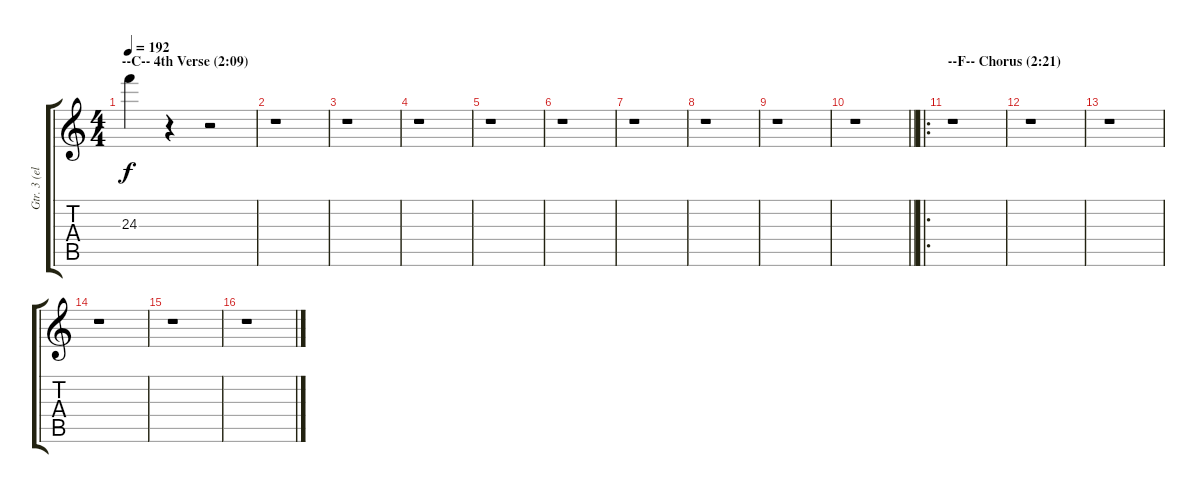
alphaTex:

\track ("Gtr. 3 (elec. w/dist.) [Solo]" "Gtr. 3 (el") {instrument distortionguitar}
\staff {score tabs}
\tuning (D4 A3 F3 C3 G2 C2) {hide}
\ts (4 4)
\section ("" "--C-- 4th Verse (2:09)")
\tempo 192
\clef g2
\ks c
24.3{t}.4{dy f volume 2} r.4 r.2 |
r.1 |
r.1 |
r.1 |
r.1 |
r.1 |
r.1 |
r.1 |
r.1 |
\barLineRight lightlight
r.1 |
\ro
\section ("" "--F-- Chorus (2:21)")
r.1 |
r.1 |
r.1 |
r.1 |
r.1 |
r.1
